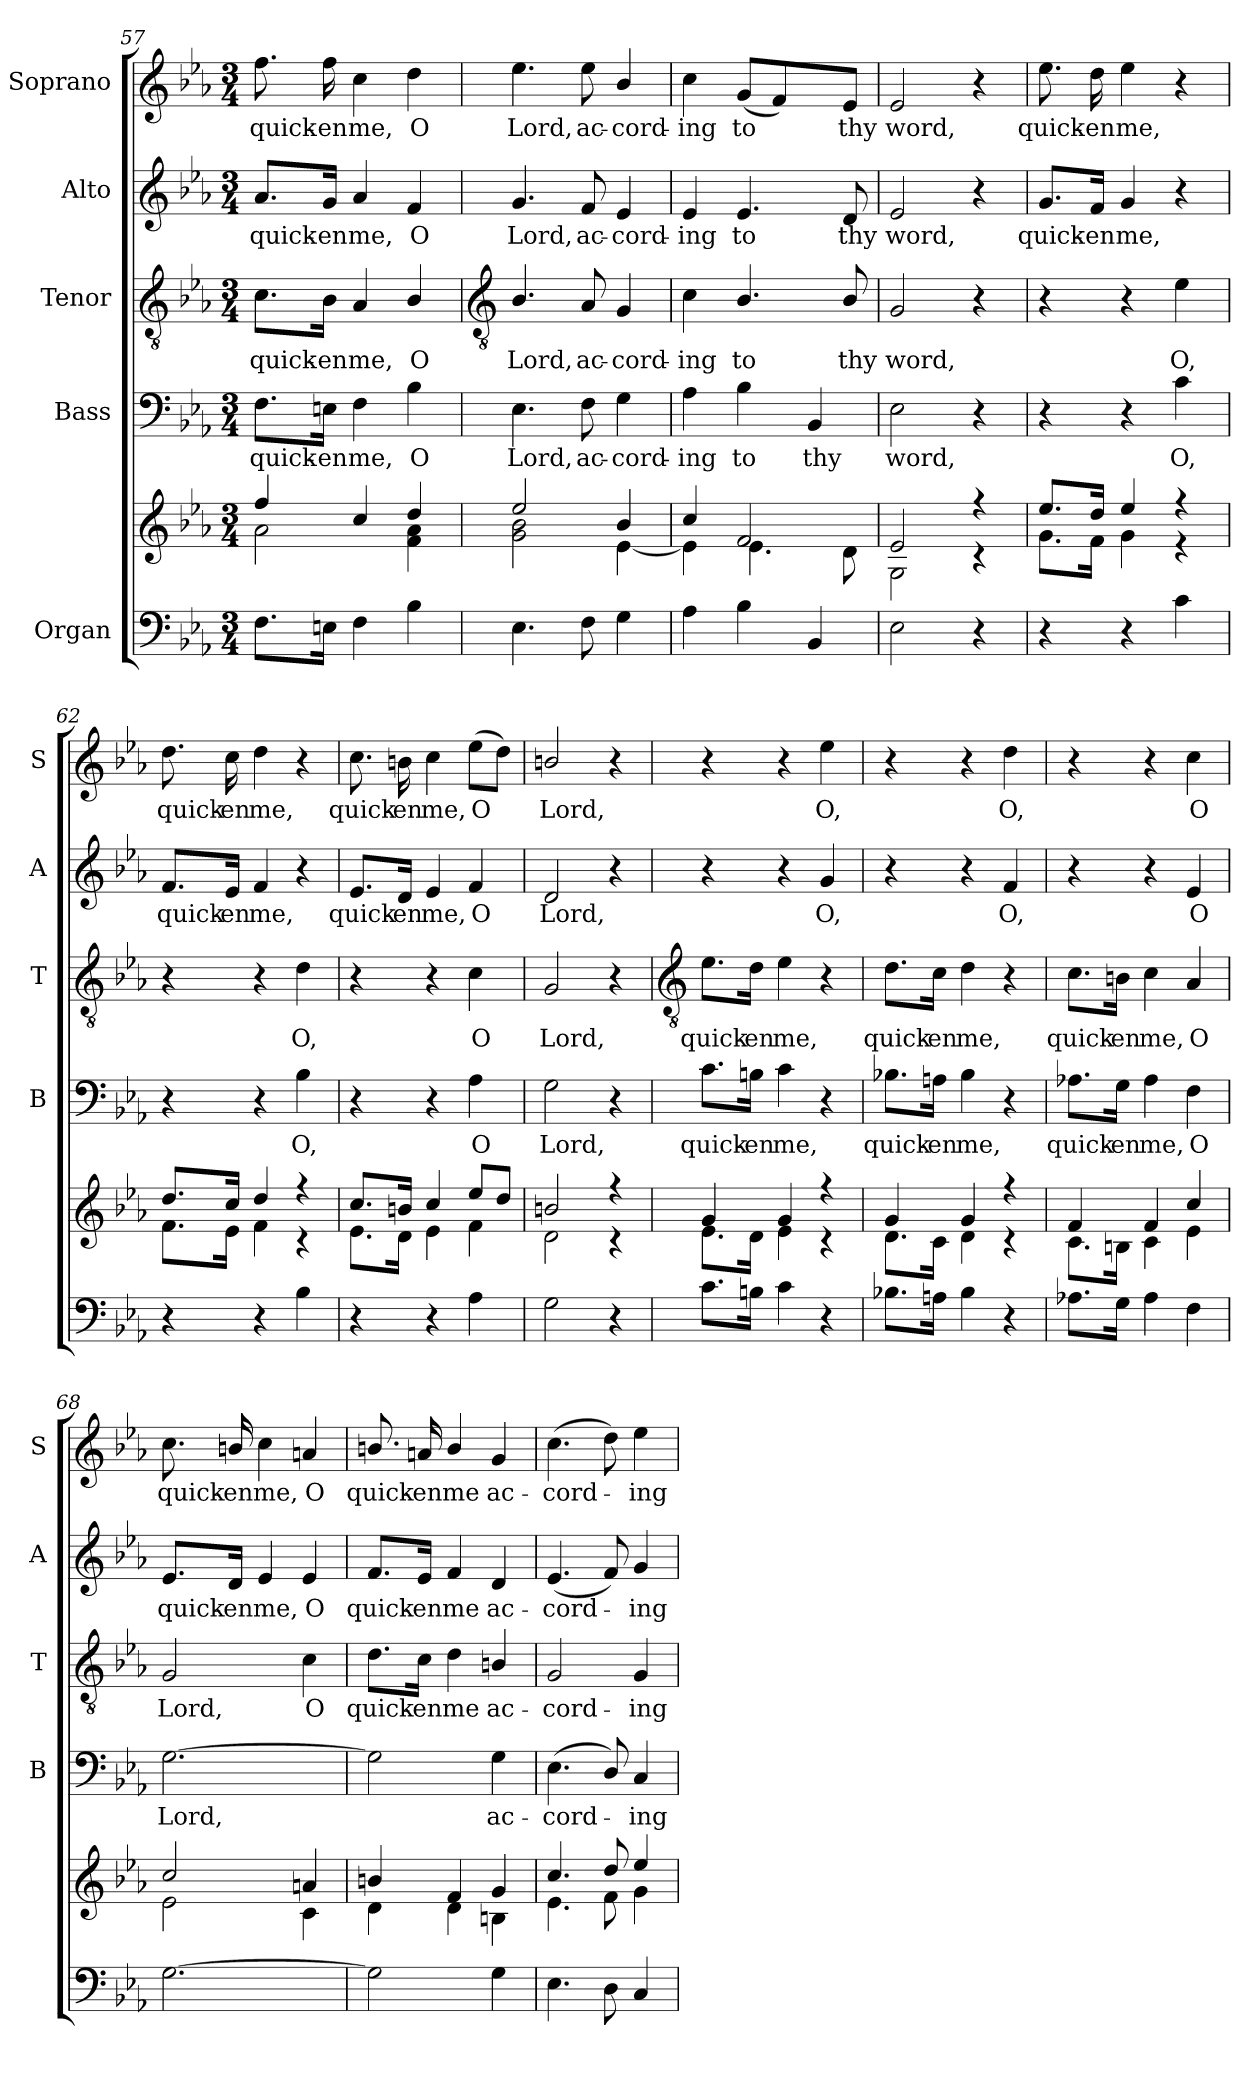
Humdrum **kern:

**kern	**kern	**kern	**text	**kern	**text	**kern	**text	**kern	**text
*part5	*part5	*part4	*part4	*part3	*part3	*part2	*part2	*part1	*part1
*staff6	*staff5	*staff4	*staff4	*staff3	*staff3	*staff2	*staff2	*staff1	*staff1
*I"Organ	*	*I"Bass	*	*I"Tenor	*	*I"Alto	*	*I"Soprano	*
*	*	*I'B	*	*I'T	*	*I'A	*	*I'S	*
*clefF4	*clefG2	*clefF4	*	*clefGv2	*	*clefG2	*	*clefG2	*
*k[b-e-a-]	*k[b-e-a-]	*k[b-e-a-]	*	*k[b-e-a-]	*	*k[b-e-a-]	*	*k[b-e-a-]	*
*E-:	*E-:	*E-:	*	*E-:	*	*E-:	*	*E-:	*
*M3/4	*M3/4	*M3/4	*	*M3/4	*	*M3/4	*	*M3/4	*
=57	=57	=57	=57	=57	=57	=57	=57	=57	=57
*	*^	*	*	*	*	*	*	*	*
!	!	!	!	!LO:LY:b	!	!LO:LY:b	!	!LO:LY:b	!	!LO:LY:b
8.FL	4ff/	2a-\	8.F\L	quick-	8.c\L	quick-	8.a-/L	quick-	8.ff	quick-
!	!	!	!	!LO:LY:b	!	!LO:LY:b	!	!LO:LY:b	!	!LO:LY:b
16EnJ	.	.	16En\Jk	-en	16B-\Jk	-en	16g/Jk	-en	16ff	-en
!	!	!	!	!LO:LY:b	!	!LO:LY:b	!	!LO:LY:b	!	!LO:LY:b
4F	4cc/	.	4F	me,	4A-	me,	4a-	me,	4cc	me,
!	!	!	!	!LO:LY:b	!	!LO:LY:b	!	!LO:LY:b	!	!LO:LY:b
4B-	4dd/	4f\ 4a-\	4B-	O	4B-/	O	4f	O	4dd	O
!!LO:LB:g=z
=58	=58	=58	=58	=58	=58	=58	=58	=58	=58	=58
*	*	*	*	*	*clefGv2	*	*	*	*	*
!	!	!	!	!LO:LY:b	!	!LO:LY:b	!	!LO:LY:b	!	!LO:LY:b
4.E-	2ee-/	2g\ 2b-\	4.E-	Lord,	4.B-/	Lord,	4.g	Lord,	4.ee-	Lord,
!	!	!	!	!LO:LY:b	!	!LO:LY:b	!	!LO:LY:b	!	!LO:LY:b
8F	.	.	8F	ac-	8A-	ac-	8f	ac-	8ee-	ac-
!	!	!	!	!LO:LY:b	!	!LO:LY:b	!	!LO:LY:b	!	!LO:LY:b
4G	4b-/	[4e-\	4G	-cord-	4G	-cord-	4e-	-cord-	4b-/	-cord-
=59	=59	=59	=59	=59	=59	=59	=59	=59	=59	=59
!	!	!	!	!LO:LY:b	!	!LO:LY:b	!	!LO:LY:b	!	!LO:LY:b
4A-	4cc/	4e-\]	4A-	-ing	4c	-ing	4e-	-ing	4cc	-ing
!	!	!	!	!LO:LY:b	!	!LO:LY:b	!	!LO:LY:b	!	!LO:LY:b
4B-	2f/	4.e-\	4B-	to	4.B-/	to	4.e-	to	(<8gL	to
.	.	.	.	.	.	.	.	.	4f)	.
!	!	!	!	!LO:LY:b	!	!	!	!	!	!
4BB-	.	.	4BB-	thy	.	.	.	.	.	.
!	!	!	!	!	!	!LO:LY:b	!	!LO:LY:b	!	!LO:LY:b
.	.	8d\	.	.	8B-/	thy	8d	thy	8e-J	thy
=60	=60	=60	=60	=60	=60	=60	=60	=60	=60	=60
!	!	!	!	!LO:LY:b	!	!LO:LY:b	!	!LO:LY:b	!	!LO:LY:b
2E-	2e-/	2G\	2E-	word,	2G	word,	2e-	word,	2e-	word,
4r	4r	4r	4r	.	4r	.	4r	.	4r	.
=61	=61	=61	=61	=61	=61	=61	=61	=61	=61	=61
!	!	!	!	!	!	!	!	!LO:LY:b	!	!LO:LY:b
4r	8.ee-/L	8.g\L	4r	.	4r	.	8.g/L	quick-	8.ee-	quick-
!	!	!	!	!	!	!	!	!LO:LY:b	!	!LO:LY:b
.	16dd/J	16f\J	.	.	.	.	16f/Jk	-en	16dd	-en
!	!	!	!	!	!	!	!	!LO:LY:b	!	!LO:LY:b
4r	4ee-/	4g\	4r	.	4r	.	4g	me,	4ee-	me,
!	!	!	!	!LO:LY:b	!	!LO:LY:b	!	!	!	!
4c	4r	4r	4c	O,	4e-	O,	4r	.	4r	.
=62	=62	=62	=62	=62	=62	=62	=62	=62	=62	=62
!	!	!	!	!	!	!	!	!LO:LY:b	!	!LO:LY:b
4r	8.dd/L	8.f\L	4r	.	4r	.	8.f/L	quick-	8.dd	quick-
!	!	!	!	!	!	!	!	!LO:LY:b	!	!LO:LY:b
.	16cc/J	16e-\J	.	.	.	.	16e-/Jk	-en	16cc	-en
!	!	!	!	!	!	!	!	!LO:LY:b	!	!LO:LY:b
4r	4dd/	4f\	4r	.	4r	.	4f	me,	4dd	me,
!	!	!	!	!LO:LY:b	!	!LO:LY:b	!	!	!	!
4B-	4r	4r	4B-	O,	4d	O,	4r	.	4r	.
=63	=63	=63	=63	=63	=63	=63	=63	=63	=63	=63
!	!	!	!	!	!	!	!	!LO:LY:b	!	!LO:LY:b
4r	8.cc/L	8.e-\L	4r	.	4r	.	8.e-/L	quick-	8.cc	quick-
!	!	!	!	!	!	!	!	!LO:LY:b	!	!LO:LY:b
.	16bn/J	16d\J	.	.	.	.	16d/Jk	-en	16bn	-en
!	!	!	!	!	!	!	!	!LO:LY:b	!	!LO:LY:b
4r	4cc/	4e-\	4r	.	4r	.	4e-	me,	4cc	me,
!	!	!	!	!LO:LY:b	!	!LO:LY:b	!	!LO:LY:b	!	!LO:LY:b
4A-	8ee-/L	4f\	4A-	O	4c	O	4f	O	(>8ee-L	O
.	8dd/J	.	.	.	.	.	.	.	8ddJ)	.
=64	=64	=64	=64	=64	=64	=64	=64	=64	=64	=64
!	!	!	!	!LO:LY:b	!	!LO:LY:b	!	!LO:LY:b	!	!LO:LY:b
2G	2bn/	2d\	2G	Lord,	2G	Lord,	2d	Lord,	2bn/	Lord,
4r	4r	4r	4r	.	4r	.	4r	.	4r	.
!!LO:LB:g=z
=65	=65	=65	=65	=65	=65	=65	=65	=65	=65	=65
*	*	*	*	*	*clefGv2	*	*	*	*	*
!	!	!	!	!LO:LY:b	!	!LO:LY:b	!	!	!	!
8.cL	4g/	8.e-\L	8.c\L	quick-	8.e-\L	quick-	4r	.	4r	.
!	!	!	!	!LO:LY:b	!	!LO:LY:b	!	!	!	!
16BnJ	.	16d\J	16Bn\Jk	-en	16d\Jk	-en	.	.	.	.
!	!	!	!	!LO:LY:b	!	!LO:LY:b	!	!	!	!
4c	4g/	4e-\	4c	me,	4e-	me,	4r	.	4r	.
!	!	!	!	!	!	!	!	!LO:LY:b	!	!LO:LY:b
4r	4r	4r	4r	.	4r	.	4g	O,	4ee-	O,
=66	=66	=66	=66	=66	=66	=66	=66	=66	=66	=66
!	!	!	!	!LO:LY:b	!	!LO:LY:b	!	!	!	!
8.B-XL	4g/	8.d\L	8.B-X\L	quick-	8.d\L	quick-	4r	.	4r	.
!	!	!	!	!LO:LY:b	!	!LO:LY:b	!	!	!	!
16AnJ	.	16c\J	16An\Jk	-en	16c\Jk	-en	.	.	.	.
!	!	!	!	!LO:LY:b	!	!LO:LY:b	!	!	!	!
4B-	4g/	4d\	4B-	me,	4d	me,	4r	.	4r	.
!	!	!	!	!	!	!	!	!LO:LY:b	!	!LO:LY:b
4r	4r	4r	4r	.	4r	.	4f	O,	4dd	O,
=67	=67	=67	=67	=67	=67	=67	=67	=67	=67	=67
!	!	!	!	!LO:LY:b	!	!LO:LY:b	!	!	!	!
8.A-XL	4f/	8.c\L	8.A-X\L	quick-	8.c\L	quick-	4r	.	4r	.
!	!	!	!	!LO:LY:b	!	!LO:LY:b	!	!	!	!
16GJ	.	16Bn\J	16G\Jk	-en	16Bn\Jk	-en	.	.	.	.
!	!	!	!	!LO:LY:b	!	!LO:LY:b	!	!	!	!
4A-	4f/	4c\	4A-	me,	4c	me,	4r	.	4r	.
!	!	!	!	!LO:LY:b	!	!LO:LY:b	!	!LO:LY:b	!	!LO:LY:b
4F	4cc/	4e-\	4F	O	4A-	O	4e-	O	4cc	O
=68	=68	=68	=68	=68	=68	=68	=68	=68	=68	=68
!	!	!	!	!LO:LY:b	!	!LO:LY:b	!	!LO:LY:b	!	!LO:LY:b
[2.G	2cc/	2e-\	[2.G	Lord,	2G	Lord,	8.e-/L	quick-	8.cc	quick-
!	!	!	!	!	!	!	!	!LO:LY:b	!	!LO:LY:b
.	.	.	.	.	.	.	16d/Jk	-en	16bn/	-en
!	!	!	!	!	!	!	!	!LO:LY:b	!	!LO:LY:b
.	.	.	.	.	.	.	4e-	me,	4cc	me,
!	!	!	!	!	!	!LO:LY:b	!	!LO:LY:b	!	!LO:LY:b
.	4an/	4c\	.	.	4c	O	4e-	O	4an	O
=69	=69	=69	=69	=69	=69	=69	=69	=69	=69	=69
!	!	!	!	!	!	!LO:LY:b	!	!LO:LY:b	!	!LO:LY:b
2G]	4bn/	4d\	2G]	.	8.d\L	quick-	8.f/L	quick-	8.bn/	quick-
!	!	!	!	!	!	!LO:LY:b	!	!LO:LY:b	!	!LO:LY:b
.	.	.	.	.	16c\Jk	-en	16e-/Jk	-en	16an	-en
!	!	!	!	!	!	!LO:LY:b	!	!LO:LY:b	!	!LO:LY:b
.	4f/	4d\	.	.	4d	me	4f	me	4b/	me
!	!	!	!	!LO:LY:b	!	!LO:LY:b	!	!LO:LY:b	!	!LO:LY:b
4G	4g/	4Bn\	4G	ac-	4Bn/	ac-	4d	ac-	4g	ac-
=70	=70	=70	=70	=70	=70	=70	=70	=70	=70	=70
!	!	!	!	!LO:LY:b	!	!LO:LY:b	!	!LO:LY:b	!	!LO:LY:b
4.E-	4.cc/	4.e-\	(<4.E-	-cord-	2G	-cord-	(<4.e-	-cord-	(>4.cc	-cord-
8D	8dd/	8f\	8D/)	.	.	.	8f)	.	8dd)	.
!	!	!	!	!LO:LY:b	!	!LO:LY:b	!	!LO:LY:b	!	!LO:LY:b
4C	4ee-/	4g\	4C	ing	4G	-ing	4g	ing	4ee-	ing
*	*v	*v	*	*	*	*	*	*	*	*
=	=	=	=	=	=	=	=	=	=
*-	*-	*-	*-	*-	*-	*-	*-	*-	*-
